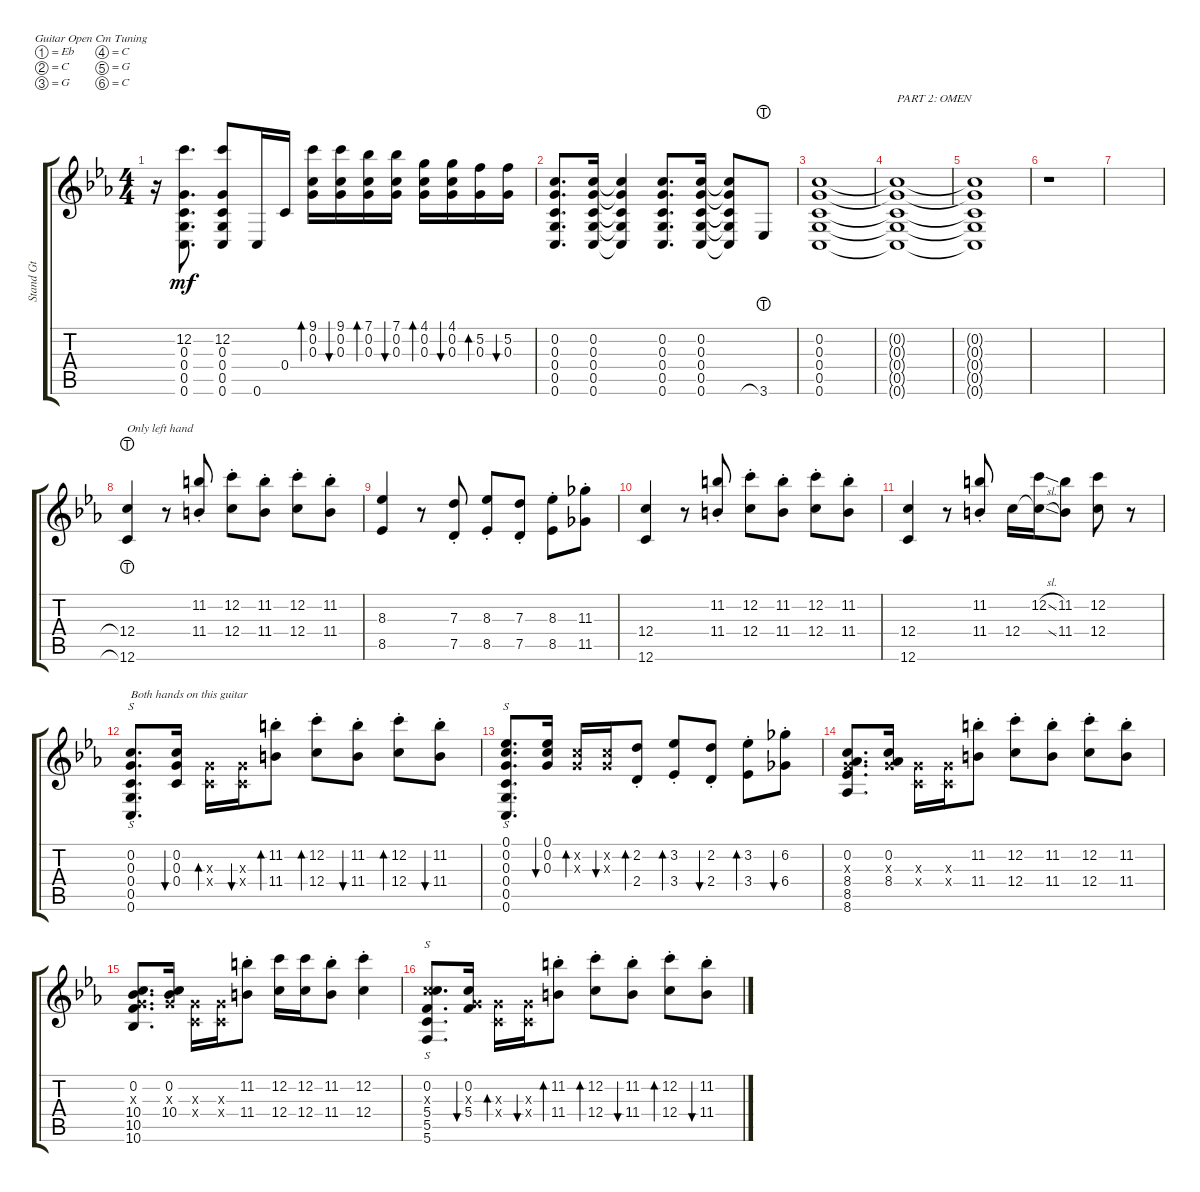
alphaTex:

\defaultSystemsLayout 4
\bracketExtendMode groupsimilarinstruments
\otherSystemsTrackNameOrientation horizontal
\track ("Standard Guitar" "Stand Gt") {instrument acousticguitarsteel}
\staff {score tabs}
\tuning (Eb4 C4 G3 C3 G2 C2)
\ts (4 4)
\tempo (140 hide)
\clef g2
\ks cminor
r.16{dy mf beam Down} (0.6{acc forcenatural} 0.5{acc forcenatural} 0.4{acc forcenatural} 0.3{acc forcenatural} 12.2{acc forcenatural}).8{d beam Up} (12.2{acc forcenatural} 0.3{acc forcenatural} 0.4{acc forcenatural} 0.5{acc forcenatural} 0.6{acc forcenatural}).8{beam Up} 0.6{acc forcenatural}.16{beam Up} 0.4{acc forcenatural}.16{beam Up} (9.1{acc forcenatural} 0.2{acc forcenatural} 0.3{acc forcenatural}).16{bd 30 beam Down} (9.1{acc forcenatural} 0.2{acc forcenatural} 0.3{acc forcenatural}).16{bu 30 beam Down} (7.1{acc b} 0.2{acc forcenatural} 0.3{acc forcenatural}).16{bd 30 beam Down} (7.1{acc b} 0.2{acc forcenatural} 0.3{acc forcenatural}).16{bu 30 beam Down} (4.1{acc forcenatural} 0.2{acc forcenatural} 0.3{acc forcenatural}).16{bd 30 beam Down} (4.1{acc forcenatural} 0.2{acc forcenatural} 0.3{acc forcenatural}).16{bu 30 beam Down} (5.2{acc forcenatural} 0.3{acc forcenatural}).16{bd 30 beam Down} (5.2{acc forcenatural} 0.3{acc forcenatural}).16{bu 30 beam Down} |
(0.2{acc forcenatural} 0.3{acc forcenatural} 0.4{acc forcenatural} 0.5{acc forcenatural} 0.6{acc forcenatural}).8{d beam Up} (0.2{acc forcenatural} 0.3{acc forcenatural} 0.4{acc forcenatural} 0.5{acc forcenatural} 0.6{acc forcenatural}).16{beam Up} (0.2{t acc forcenatural} 0.3{t acc forcenatural} 0.4{t acc forcenatural} 0.5{t acc forcenatural} 0.6{t acc forcenatural}).4{beam Up} (0.2{acc forcenatural} 0.3{acc forcenatural} 0.4{acc forcenatural} 0.5{acc forcenatural} 0.6{acc forcenatural}).8{d beam Up} (0.2{acc forcenatural} 0.3{acc forcenatural} 0.4{acc forcenatural} 0.5{acc forcenatural} 0.6{acc forcenatural}).16{beam Up} (0.2{t acc forcenatural} 0.3{t acc forcenatural} 0.4{t acc forcenatural} 0.5{t acc forcenatural} 0.6{t acc forcenatural}).8{beam Up} 3.6{lht acc b}.8{beam Up} |
(0.6{acc forcenatural} 0.5{acc forcenatural} 0.4{acc forcenatural} 0.3{acc forcenatural} 0.2{acc forcenatural}).1{beam Up} |
(0.6{t acc forcenatural} 0.5{t acc forcenatural} 0.4{t acc forcenatural} 0.3{t acc forcenatural} 0.2{t acc forcenatural}).1{txt "PART 2: OMEN" beam Up} |
(0.6{t acc forcenatural} 0.5{t acc forcenatural} 0.4{t acc forcenatural} 0.3{t acc forcenatural} 0.2{t acc forcenatural}).1{beam Up} |
r.1{beam Down} |
|
(12.6{lht acc forcenatural} 12.4{lht acc forcenatural}).4{txt "Only left hand" beam Up} r.8{beam Up} (11.2{st acc forcenatural} 11.4{st acc forcenatural}).8{beam Down} (12.4{st acc forcenatural} 12.2{st acc forcenatural}).8{beam Down} (11.2{st acc forcenatural} 11.4{st acc forcenatural}).8{beam Down} (12.2{st acc forcenatural} 12.4{st acc forcenatural}).8{beam Down} (11.4{st acc forcenatural} 11.2{st acc forcenatural}).8{beam Down} |
(8.3{acc b} 8.5{acc b}).4{beam Up} r.8{beam Up} (7.5{st acc forcenatural} 7.3{st acc forcenatural}).8{beam Up} (8.3{st acc b} 8.5{st acc b}).8{beam Up} (7.3{acc forcenatural} 7.5{st acc forcenatural}).8{beam Up} (8.3{st acc b} 8.5{st acc b}).8{beam Down} (11.5{st acc b} 11.3{st acc b}).8{beam Down} |
(12.6{acc forcenatural} 12.4{acc forcenatural}).4{beam Up} r.8{beam Up} (11.2{st acc forcenatural} 11.4{st acc forcenatural}).8{beam Down} (12.4{st acc forcenatural} 12.2{st acc forcenatural}).8{beam Down} (11.2{st acc forcenatural} 11.4{st acc forcenatural}).8{beam Down} (12.2{st acc forcenatural} 12.4{st acc forcenatural}).8{beam Down} (11.4{st acc forcenatural} 11.2{st acc forcenatural}).8{beam Down} |
(12.6{acc forcenatural} 12.4{acc forcenatural}).4{beam Up} r.8{beam Up} (11.2{acc forcenatural} 11.4{st acc forcenatural}).8{beam Down} 12.4{acc forcenatural}.16{beam Down} (12.2{sl acc forcenatural} 12.4{sl t acc forcenatural}).16{beam Down} (11.2{acc forcenatural} 11.4{acc forcenatural}).8{beam Down} (12.2{acc forcenatural} 12.4{acc forcenatural}).8{beam Down} r.8{beam Down} |
(0.6{acc forcenatural} 0.4{acc forcenatural} 0.5{acc forcenatural} 0.3{acc forcenatural} 0.2{acc forcenatural}).8{s d txt "Both hands on this guitar" beam Up} (0.2{acc forcenatural} 0.3{acc forcenatural} 0.4{acc forcenatural}).16{bu 30 beam Up} (0.3{x acc forcenatural} 0.4{x acc forcenatural}).16{bd 30 beam Down} (0.4{x acc forcenatural} 0.3{x acc forcenatural}).16{bu 30 beam Down} (11.2{st acc forcenatural} 11.4{st acc forcenatural}).8{bd 30 beam Down} (12.4{st acc forcenatural} 12.2{st acc forcenatural}).8{bd 30 beam Down} (11.2{st acc forcenatural} 11.4{st acc forcenatural}).8{bu 30 beam Down} (12.2{st acc forcenatural} 12.4{st acc forcenatural}).8{bd 30 beam Down} (11.4{st acc forcenatural} 11.2{st acc forcenatural}).8{bu 30 beam Down} |
(0.6{acc forcenatural} 0.4{acc forcenatural} 0.5{acc forcenatural} 0.3{acc forcenatural} 0.2{acc forcenatural} 0.1{acc b}).8{s d beam Up} (0.2{acc forcenatural} 0.3{acc forcenatural} 0.1{acc b}).16{bu 30 beam Up} (0.3{x acc forcenatural} 0.2{x acc forcenatural}).16{bd 30 beam Up} (0.3{x acc forcenatural} 0.2{x acc forcenatural}).16{bu 30 beam Up} (2.2{st acc forcenatural} 2.4{st acc forcenatural}).8{bd 30 beam Up} (3.2{st acc b} 3.4{st acc b}).8{bd 30 beam Up} (2.2{acc forcenatural} 2.4{st acc forcenatural}).8{bu 30 beam Up} (3.2{st acc b} 3.4{st acc b}).8{bd 30 beam Down} (6.2{st acc b} 6.4{st acc b}).8{bu 30 beam Down} |
(8.6{acc b} 8.4{acc b} 8.5{acc b} 0.3{x acc forcenatural} 0.2{acc forcenatural}).8{d beam Up} (0.2{acc forcenatural} 0.3{x acc forcenatural} 8.4{acc b}).16{beam Up} (0.3{x acc forcenatural} 0.4{x acc forcenatural}).16{beam Down} (0.4{x acc forcenatural} 0.3{x acc forcenatural}).16{beam Down} (11.2{st acc forcenatural} 11.4{st acc forcenatural}).8{beam Down} (12.4{st acc forcenatural} 12.2{st acc forcenatural}).8{beam Down} (11.2{st acc forcenatural} 11.4{st acc forcenatural}).8{beam Down} (12.2{st acc forcenatural} 12.4{st acc forcenatural}).8{beam Down} (11.4{st acc forcenatural} 11.2{st acc forcenatural}).8{beam Down} |
(10.6{acc b} 10.4{acc b} 10.5{acc forcenatural} 0.3{x acc forcenatural} 0.2{acc forcenatural}).8{d beam Up} (0.2{acc forcenatural} 0.3{x acc forcenatural} 10.4{acc b}).16{beam Up} (0.3{x acc forcenatural} 0.4{x acc forcenatural}).16{beam Down} (0.4{x acc forcenatural} 0.3{x acc forcenatural}).16{beam Down} (11.2{st acc forcenatural} 11.4{st acc forcenatural}).8{beam Down} (12.4{acc forcenatural} 12.2{acc forcenatural}).16{beam Down} (12.2{acc forcenatural} 12.4{acc forcenatural}).16{beam Down} (11.2{st acc forcenatural} 11.4{st acc forcenatural}).8{beam Down} (12.4{st acc forcenatural} 12.2{st acc forcenatural}).4{beam Down} |
(5.6{acc forcenatural} 5.4{acc forcenatural} 5.5{acc forcenatural} 5.3{x acc forcenatural} 0.2{acc forcenatural}).8{s d beam Up} (0.2{acc forcenatural} 0.3{x acc forcenatural} 5.4{acc forcenatural}).16{bu 30 beam Up} (0.3{x acc forcenatural} 0.4{x acc forcenatural}).16{bd 30 beam Down} (0.4{x acc forcenatural} 0.3{x acc forcenatural}).16{bu 30 beam Down} (11.2{st acc forcenatural} 11.4{st acc forcenatural}).8{bd 30 beam Down} (12.4{st acc forcenatural} 12.2{st acc forcenatural}).8{bd 30 beam Down} (11.2{st acc forcenatural} 11.4{st acc forcenatural}).8{bu 30 beam Down} (12.2{st acc forcenatural} 12.4{st acc forcenatural}).8{bd 30 beam Down} (11.4{st acc forcenatural} 11.2{st acc forcenatural}).8{bu 30 beam Down}
